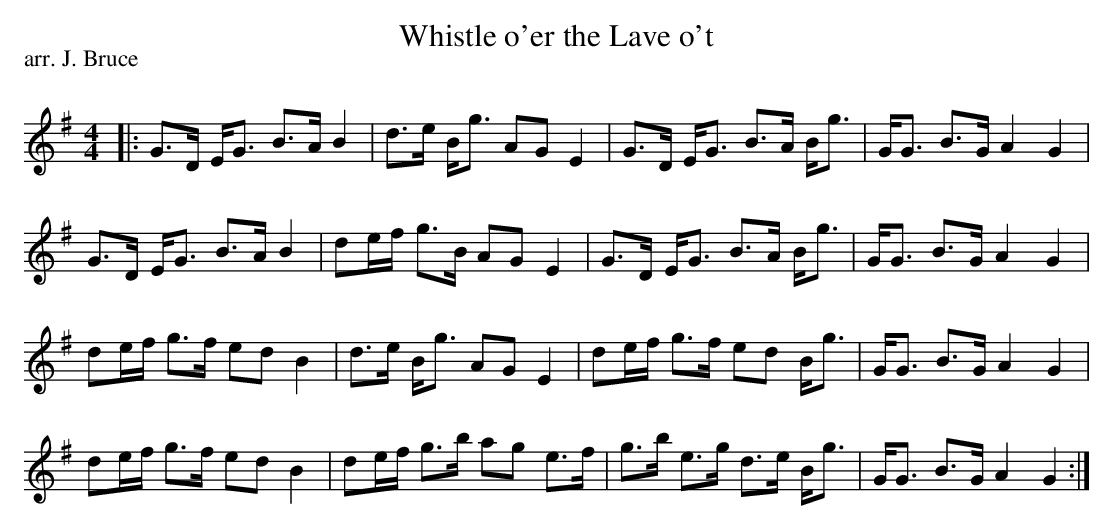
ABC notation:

X:1
T: Whistle o'er the Lave o't
P:arr. J. Bruce
Q: 128
K:G
M:4/4
L:1/16
|:G3D EG3 B3A B4|d3e Bg3 A2G2 E4|G3D EG3 B3A Bg3|GG3 B3G A4 G4|
G3D EG3 B3A B4|d2ef g3B A2G2 E4|G3D EG3 B3A Bg3|GG3 B3G A4 G4|
d2ef g3f e2d2 B4|d3e Bg3 A2G2 E4|d2ef g3f e2d2 Bg3|GG3 B3G A4 G4|
d2ef g3f e2d2 B4|d2ef g3b a2g2 e3f|g3b e3g d3e Bg3|GG3 B3G A4 G4:|
